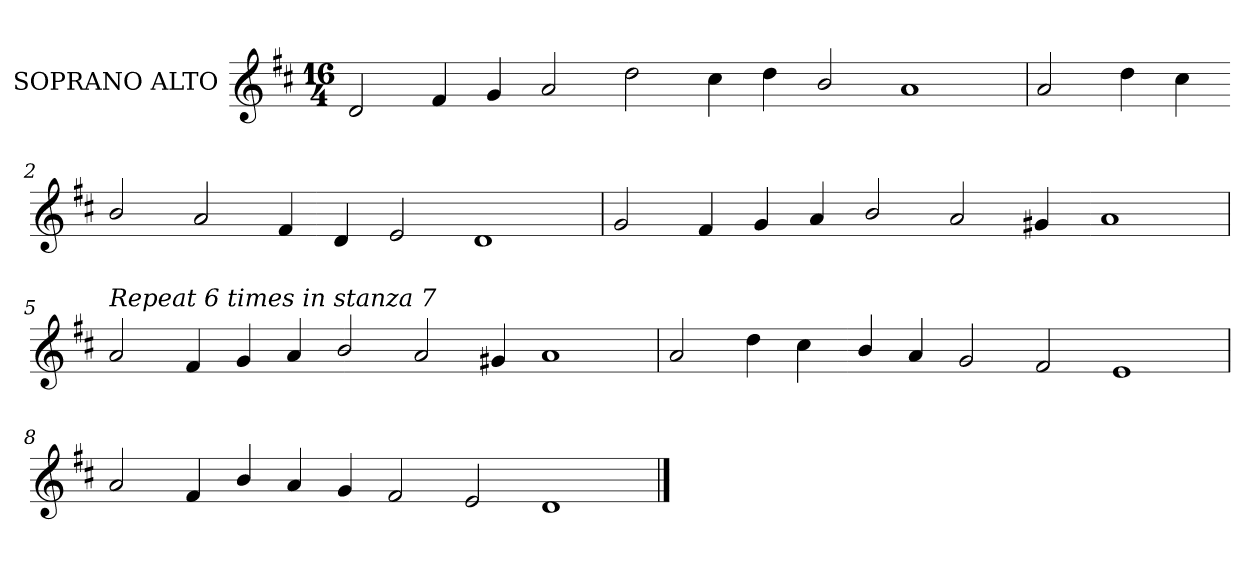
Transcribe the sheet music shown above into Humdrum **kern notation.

**kern
*part1
*staff1
*I"SOPRANO ALTO
*I'S. A.
!!LO:PB:g=z
*clefG2
*k[f#c#]
*D:
*M16/4
=
2di/
4f#i/
4gi/
2ai/
2ddi\
4cc#i\
4ddi\
2bi/
1ai
=1
2ai/
4ddi\
4cc#i\
!!LO:LB:g=z
=2-
2bi/
2ai/
4f#i/
4di/
2ei/
1di
=3
2gi/
4f#i/
4gi/
4ai/
2bi/
2ai/
4g#Xi/
!!LO:LB:g=z
=4-
1ai
=5
!LO:TX:a:i:t=Repeat 6 times in stanza 7
2ai/
4f#i/
4gi/
4ai/
2bi/
2ai/
4g#Xi/
1ai
=6
2ai/
4ddi\
4cc#i\
!!LO:LB:g=z
=7-
4bi/
4ai/
2gi/
2f#i/
1ei
=8
2ai/
4f#i/
4bi/
4ai/
4gi/
2f#i/
2ei/
1di
==
*-
